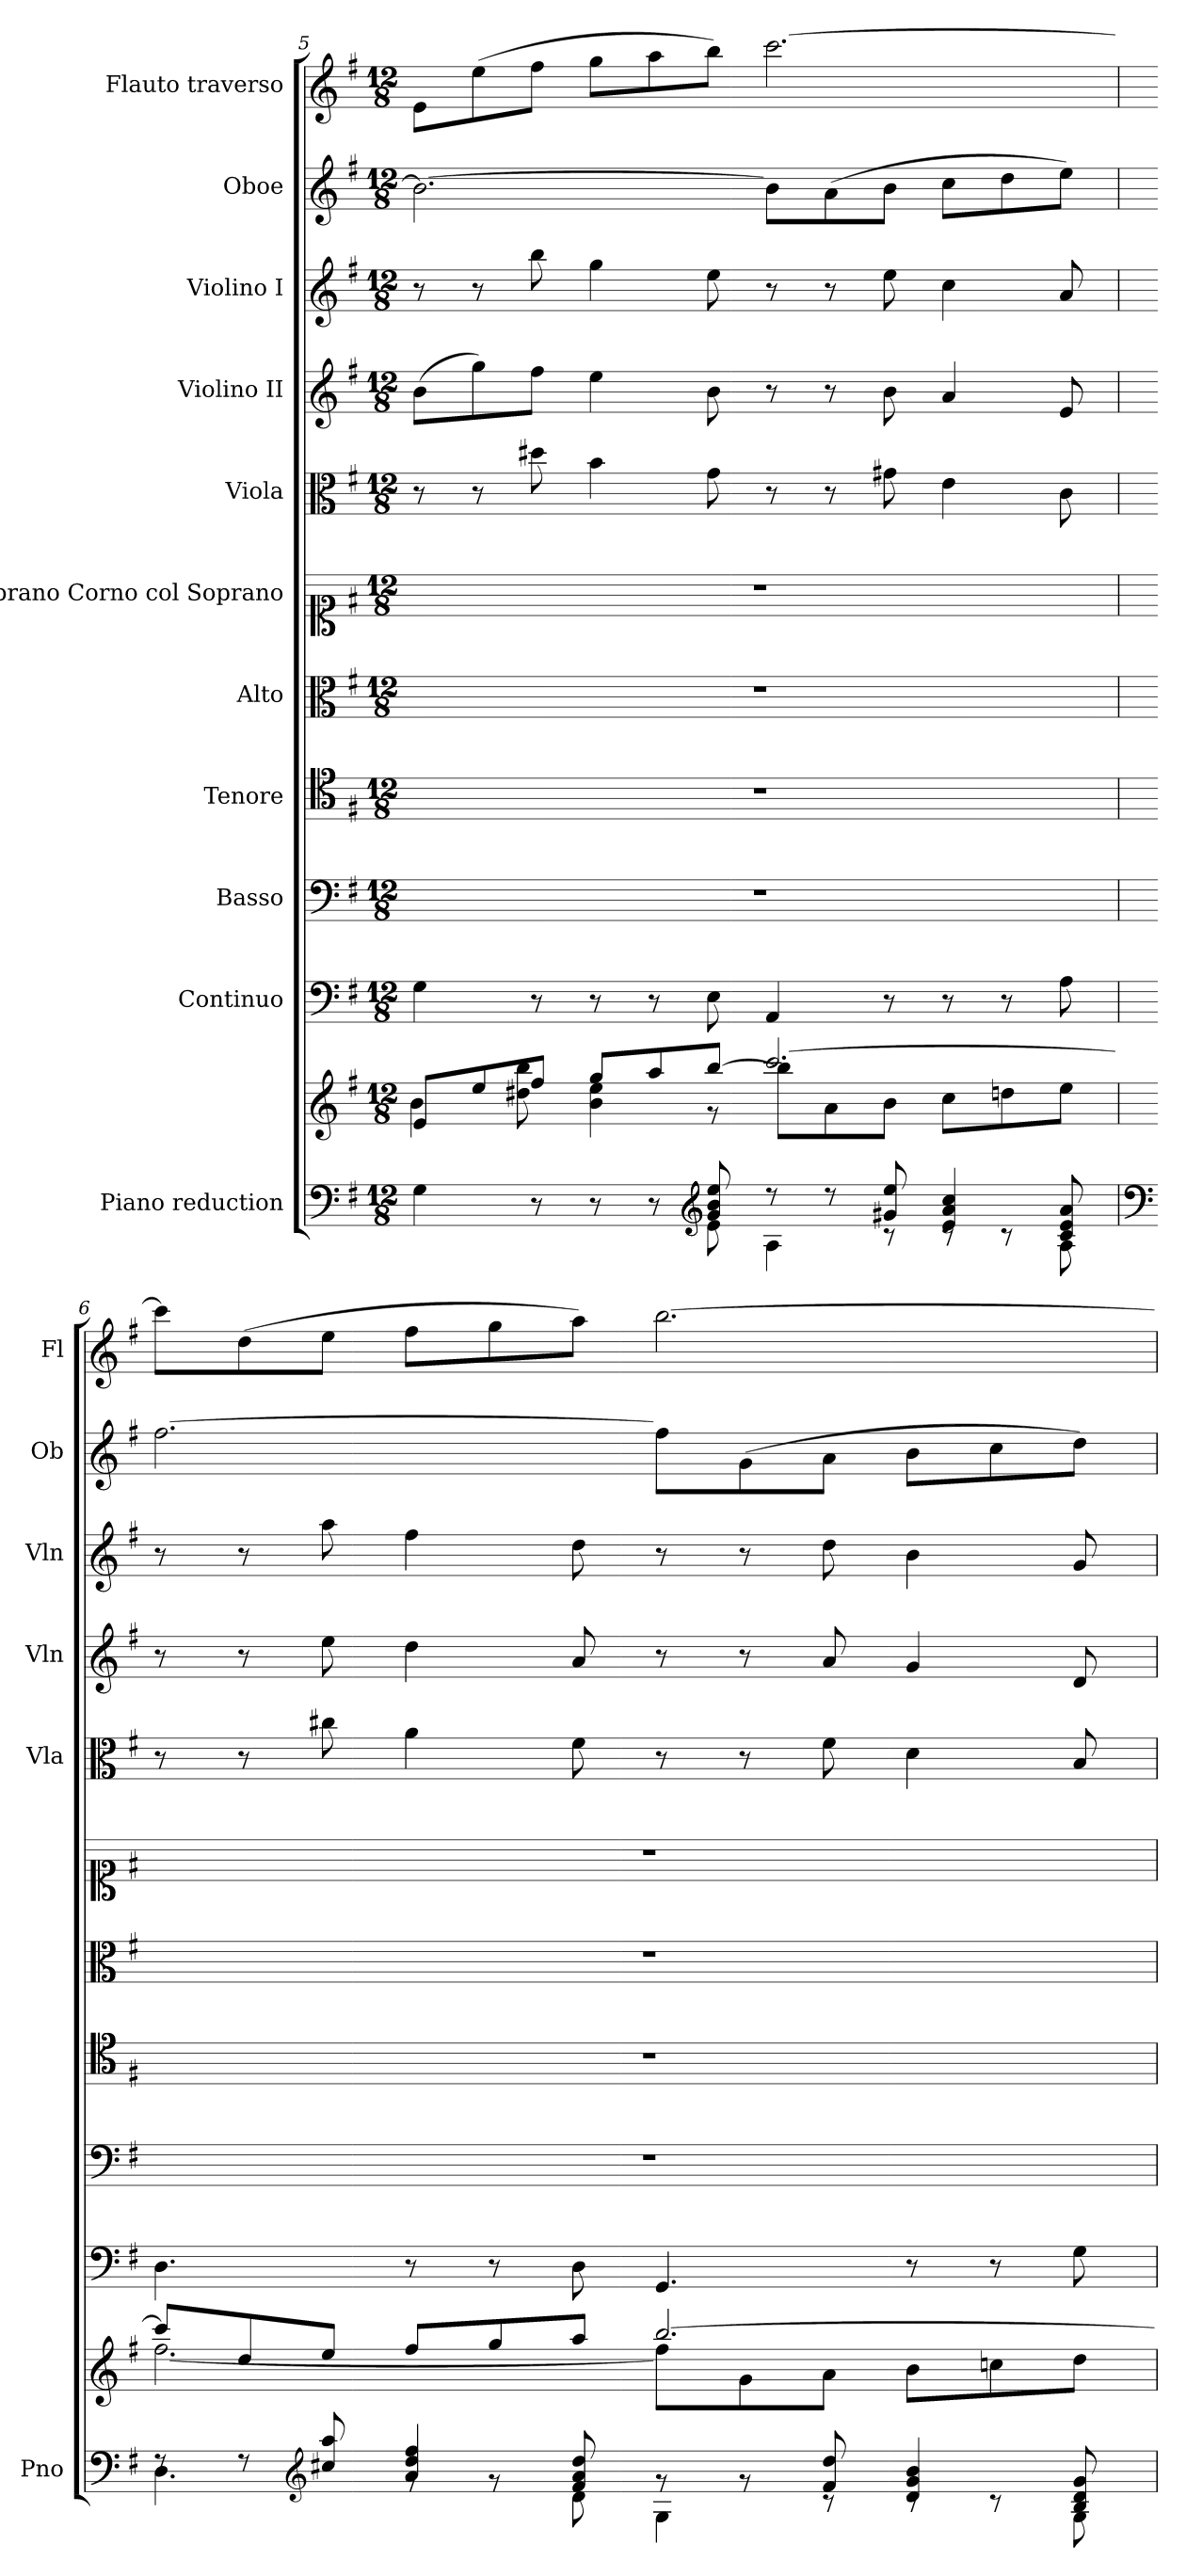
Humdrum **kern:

**kern	**kern	**kern	**kern	**kern	**kern	**kern	**kern	**kern	**kern	**kern	**kern
*part11	*part11	*part10	*part9	*part8	*part7	*part6	*part5	*part4	*part3	*part2	*part1
*staff12	*staff11	*staff10	*staff9	*staff8	*staff7	*staff6	*staff5	*staff4	*staff3	*staff2	*staff1
*I"Piano reduction	*	*I"Continuo	*I"Basso	*I"Tenore	*I"Alto	*I"Soprano Corno col Soprano	*I"Viola	*I"Violino II	*I"Violino I	*I"Oboe	*I"Flauto traverso
*I'Pno	*	*	*	*	*	*	*I'Vla	*I'Vln	*I'Vln	*I'Ob	*I'Fl
*clefF4	*clefG2	*clefF4	*clefF4	*clefC4	*clefC3	*clefC1	*clefC3	*clefG2	*clefG2	*clefG2	*clefG2
*k[f#]	*k[f#]	*k[f#]	*k[f#]	*k[f#]	*k[f#]	*k[f#]	*k[f#]	*k[f#]	*k[f#]	*k[f#]	*k[f#]
*M12/8	*M12/8	*M12/8	*M12/8	*M12/8	*M12/8	*M12/8	*M12/8	*M12/8	*M12/8	*M12/8	*M12/8
=5	=5	=5	=5	=5	=5	=5	=5	=5	=5	=5	=5
*^	*^	*	*	*	*	*	*	*	*	*	*
4G\	2ryy	8e/L	4b\	4G\	1.r	1.r	1.r	1.r	8r	(>8b\L	8r	2.b\_	8e\L
.	.	8ee/	.	.	.	.	.	.	8r	8gg\)	8r	.	(>8ee\
8r	.	8ff#/J	8dd#X\ 8bb\	8r	.	.	.	.	8dd#X\	8ff#\J	8bb\	.	8ff#\J
8r	.	8gg/L	4b\ 4ee\	8r	.	.	.	.	4b\	4ee\	4gg\	.	8gg\L
8r	8ryy	8aa/	.	8r	.	.	.	.	.	.	.	.	8aa\
*clefG2	*	*	*	*	*	*	*	*	*	*	*	*	*
8g/ 8b/ 8ee/	8e\	[8bb/J	8r	8E\	.	.	.	.	8g\	8b\	8ee\	.	8bb\J)
8r	4A\	[2.ccc/	8bb\L]	4AA/	.	.	.	.	8r	8r	8r	8b\L]	[2.ccc\
8r	.	.	8a\	.	.	.	.	.	8r	8r	8r	(>8a\	.
8g#X/ 8ee/	8rc	.	8b\J	8r	.	.	.	.	8g#X\	8b\	8ee\	8b\J	.
4e/ 4a/ 4cc/	8rc	.	8cc\L	8r	.	.	.	.	4e\	4a/	4cc\	8cc\L	.
.	8rc	.	8ddn\	8r	.	.	.	.	.	.	.	8dd\	.
8c/ 8e/ 8a/	8A\	.	8ee\J	8A\	.	.	.	.	8c\	8e/	8a/	8ee\J)	.
!!LO:PB:g=z
=6	=6	=6	=6	=6	=6	=6	=6	=6	=6	=6	=6	=6	=6
*clefF4	*	*	*	*	*	*	*	*	*	*	*	*	*
8rF	4.D\	8ccc/L]	[2.ff#\	4.D\	1.r	1.r	1.r	1.r	8r	8r	8r	[2.ff#\	8ccc\L]
8rF	.	8dd/	.	.	.	.	.	.	8r	8r	8r	.	(>8dd\
*clefG2	*	*	*	*	*	*	*	*	*	*	*	*	*
8cc#X/ 8aa/	.	8ee/J	.	.	.	.	.	.	8cc#X\	8ee\	8aa\	.	8ee\J
4a/ 4dd/ 4ff#/	8rg	8ff#/L	.	8r	.	.	.	.	4a\	4dd\	4ff#\	.	8ff#\L
.	8rg	8gg/	.	8r	.	.	.	.	.	.	.	.	8gg\
8f#/ 8a/ 8dd/	8d\	8aa/J	.	8D\	.	.	.	.	8f#\	8a/	8dd\	.	8aa\J)
8rg	4G\	[2.bb/	8ff#\L]	4.GG/	.	.	.	.	8r	8r	8r	8ff#\L]	[2.bb\
8rg	.	.	8g\	.	.	.	.	.	8r	8r	8r	(>8g\	.
8f#/ 8dd/	8rc	.	8a\J	.	.	.	.	.	8f#\	8a/	8dd\	8a\J	.
4d/ 4g/ 4b/	8rc	.	8b\L	8r	.	.	.	.	4d\	4g/	4b\	8b\L	.
.	8rc	.	8ccn\	8r	.	.	.	.	.	.	.	8cc\	.
8B/ 8d/ 8g/	8G\	.	8dd\J	8G\	.	.	.	.	8B/	8d/	8g/	8dd\J)	.
*v	*v	*	*	*	*	*	*	*	*	*	*	*	*
*	*v	*v	*	*	*	*	*	*	*	*	*	*
=	=	=	=	=	=	=	=	=	=	=	=
*-	*-	*-	*-	*-	*-	*-	*-	*-	*-	*-	*-
